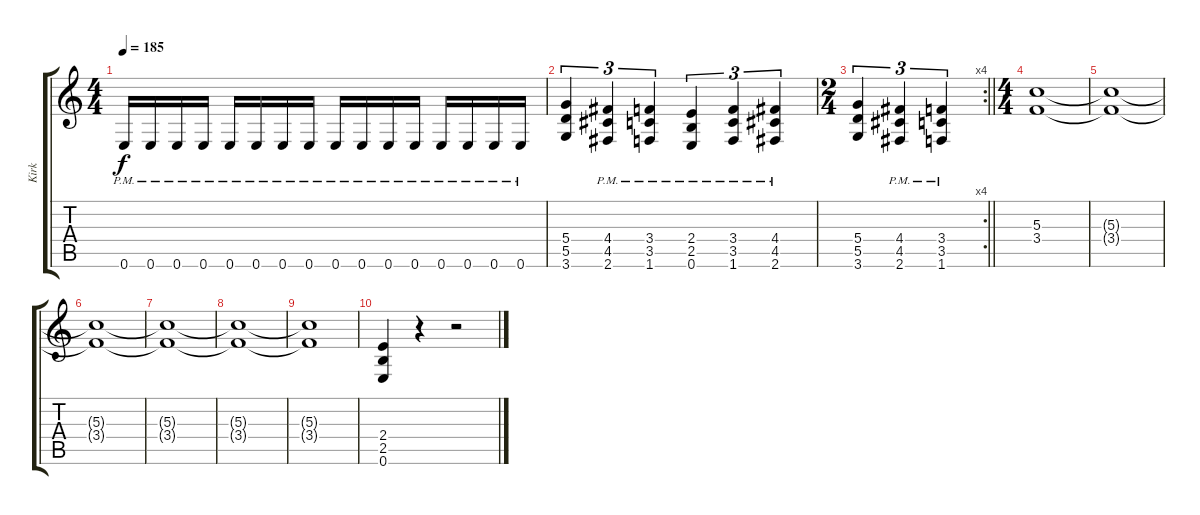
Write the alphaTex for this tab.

\track ("Kirk" "Kirk") {instrument distortionguitar}
\staff {score tabs}
\tuning (E4 B3 G3 D3 A2 E2) {hide}
\ts (4 4)
\tempo 185
\clef g2
\ks c
0.6{pm}.16{dy f} 0.6{pm}.16 0.6{pm}.16 0.6{pm}.16 0.6{pm}.16 0.6{pm}.16 0.6{pm}.16 0.6{pm}.16 0.6{pm}.16 0.6{pm}.16 0.6{pm}.16 0.6{pm}.16 0.6{pm}.16 0.6{pm}.16 0.6{pm}.16 0.6{pm}.16 |
(5.4 5.5 3.6).4{tu (3 2)} (4.4{pm} 4.5{pm} 2.6{pm}).4{tu (3 2)} (3.4{pm} 3.5{pm} 1.6{pm}).4{tu (3 2)} (2.4{pm} 2.5{pm} 0.6{pm}).4{tu (3 2)} (3.4{pm} 3.5{pm} 1.6{pm}).4{tu (3 2)} (4.4{pm} 4.5{pm} 2.6{pm}).4{tu (3 2)} |
\rc 4
\ts (2 4)
\barLineRight lightlight
(5.4 5.5 3.6).4{tu (3 2)} (4.4{pm} 4.5{pm} 2.6{pm}).4{tu (3 2)} (3.4{pm} 3.5{pm} 1.6{pm}).4{tu (3 2)} |
\ts (4 4)
(5.3 3.4).1 |
(5.3{t} 3.4{t}).1 |
(5.3{t} 3.4{t}).1 |
(5.3{t} 3.4{t}).1 |
(5.3{t} 3.4{t}).1 |
(5.3{t} 3.4{t}).1 |
(2.4 2.5 0.6).4 r.4 r.2
